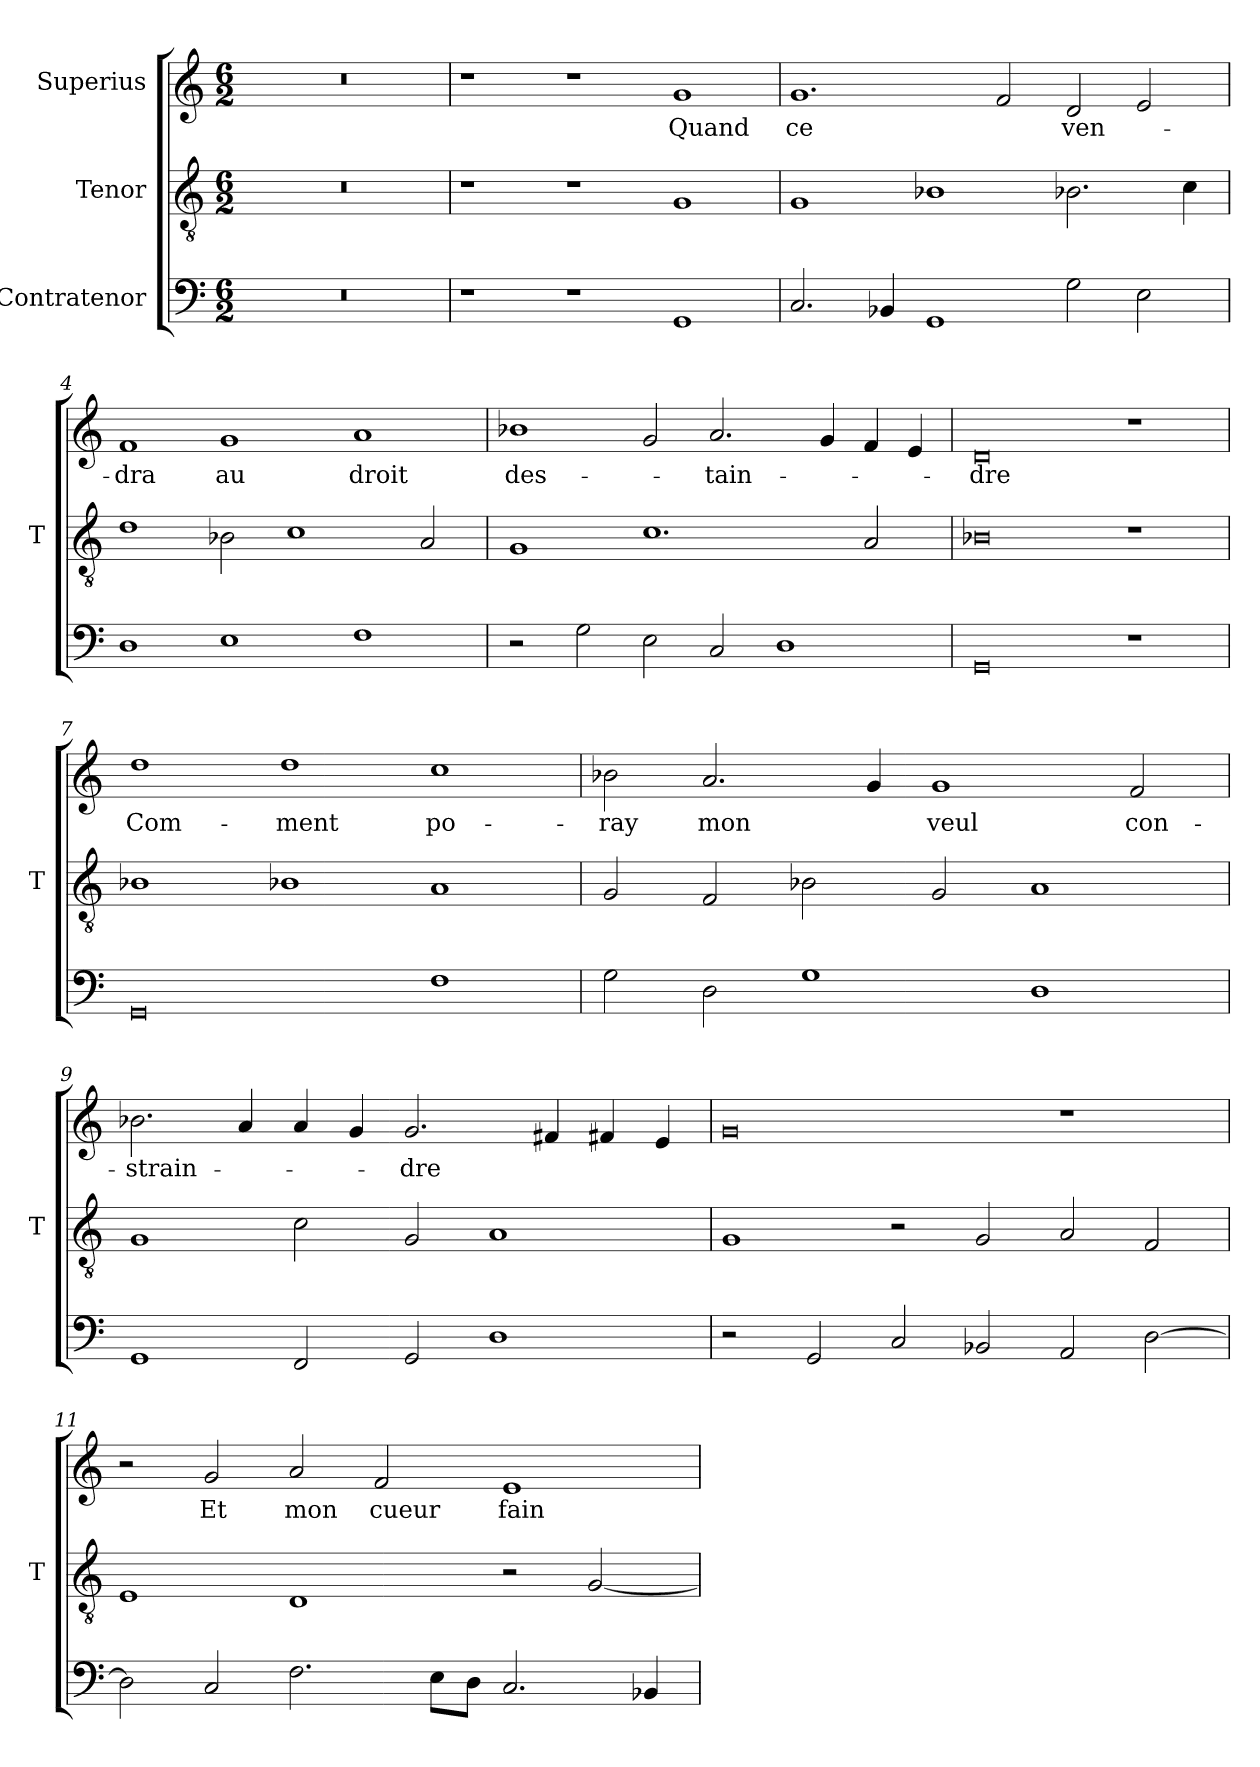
**kern	**kern	**kern	**text
*part3	*part2	*part1	*part1
*staff3	*staff2	*staff1	*staff1
*I"Contratenor	*I"Tenor	*I"Superius	*
*	*I'T	*	*
*clefF4	*clefGv2	*clefG2	*
*M6/2	*M6/2	*M6/2	*
=1	=1	=1	=1
0.r	0.r	0.r	.
=2	=2	=2	=2
1r	1r	1r	.
1r	1r	1r	.
1GG	1G	1g	-Quand
=3	=3	=3	=3
2.C	1G	1.g	-ce
4BB-X	.	.	.
1GG	1B-X	.	.
.	.	2f	.
2G	2.B-X	2d	ven-
2E	.	2e	.
.	4c	.	.
=4	=4	=4	=4
1D	1d	1f	-dra
1E	2B-X	1g	-au
.	1c	.	.
1F	.	1a	-droit
.	2A	.	.
=5	=5	=5	=5
2r	1G	1b-X	des-
2G	.	.	.
2E	1.c	2g	.
2C	.	2.a	-tain-
1D	.	.	.
.	.	4g	.
.	2A	4f	.
.	.	4e	.
=6	=6	=6	=6
0GG	0B-X	0d	-dre
1r	1r	1r	.
=7	=7	=7	=7
0GG	1B-X	1dd	Com-
.	1B-X	1dd	-ment
1F	1A	1cc	po-
=8	=8	=8	=8
2G	2G	2b-X	-ray
2D	2F	2.a	-mon
1G	2B-X	.	.
.	.	4g	.
.	2G	1g	-veul
1D	1A	.	.
.	.	2f	con-
=9	=9	=9	=9
1GG	1G	2.b-X	-strain-
.	.	4a	.
2FF	2c	4a	.
.	.	4g	.
2GG	2G	2.g	-dre
1D	1A	.	.
.	.	4f#X	.
.	.	4f#X	.
.	.	4e	.
=10	=10	=10	=10
2r	1G	0g	.
2GG	.	.	.
2C	2r	.	.
2BB-X	2G	.	.
2AA	2A	1r	.
[2D	2F	.	.
=11	=11	=11	=11
2D]	1E	2r	.
2C	.	2g	-Et
2.F	1D	2a	-mon
.	.	2f	-cueur
8E\L	.	.	.
8D\J	.	.	.
2.C	2r	1e	fain-
.	[2G	.	.
4BB-X	.	.	.
=	=	=	=
*-	*-	*-	*-
